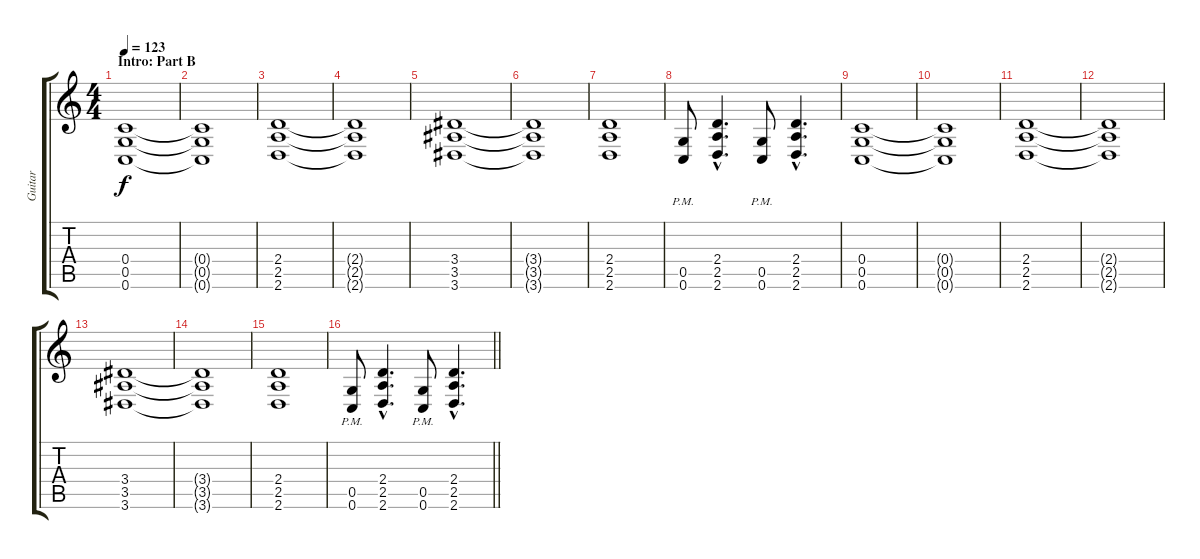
\track ("Guitar" "Guitar") {instrument distortionguitar}
\staff {score tabs}
\tuning (D4 A3 F3 C3 G2 C2) {hide}
\ts (4 4)
\section ("" "Intro: Part B")
\tempo 123
\clef g2
\ks c
(0.4 0.5 0.6).1{dy f} |
(0.4{t} 0.5{t} 0.6{t}).1 |
(2.4 2.5 2.6).1 |
(2.4{t} 2.5{t} 2.6{t}).1 |
(3.4 3.5 3.6).1 |
(3.4{t} 3.5{t} 3.6{t}).1 |
(2.4 2.5 2.6).1 |
(0.5{pm} 0.6{pm}).8 (2.4{hac} 2.5{hac} 2.6{hac}).4{d} (0.5{pm} 0.6{pm}).8 (2.4{hac} 2.5{hac} 2.6{hac}).4{d} |
(0.4 0.5 0.6).1 |
(0.4{t} 0.5{t} 0.6{t}).1 |
(2.4 2.5 2.6).1 |
(2.4{t} 2.5{t} 2.6{t}).1 |
(3.4 3.5 3.6).1 |
(3.4{t} 3.5{t} 3.6{t}).1 |
(2.4 2.5 2.6).1 |
\barLineRight lightlight
(0.5{pm} 0.6{pm}).8 (2.4{hac} 2.5{hac} 2.6{hac}).4{d} (0.5{pm} 0.6{pm}).8 (2.4{hac} 2.5{hac} 2.6{hac}).4{d}
